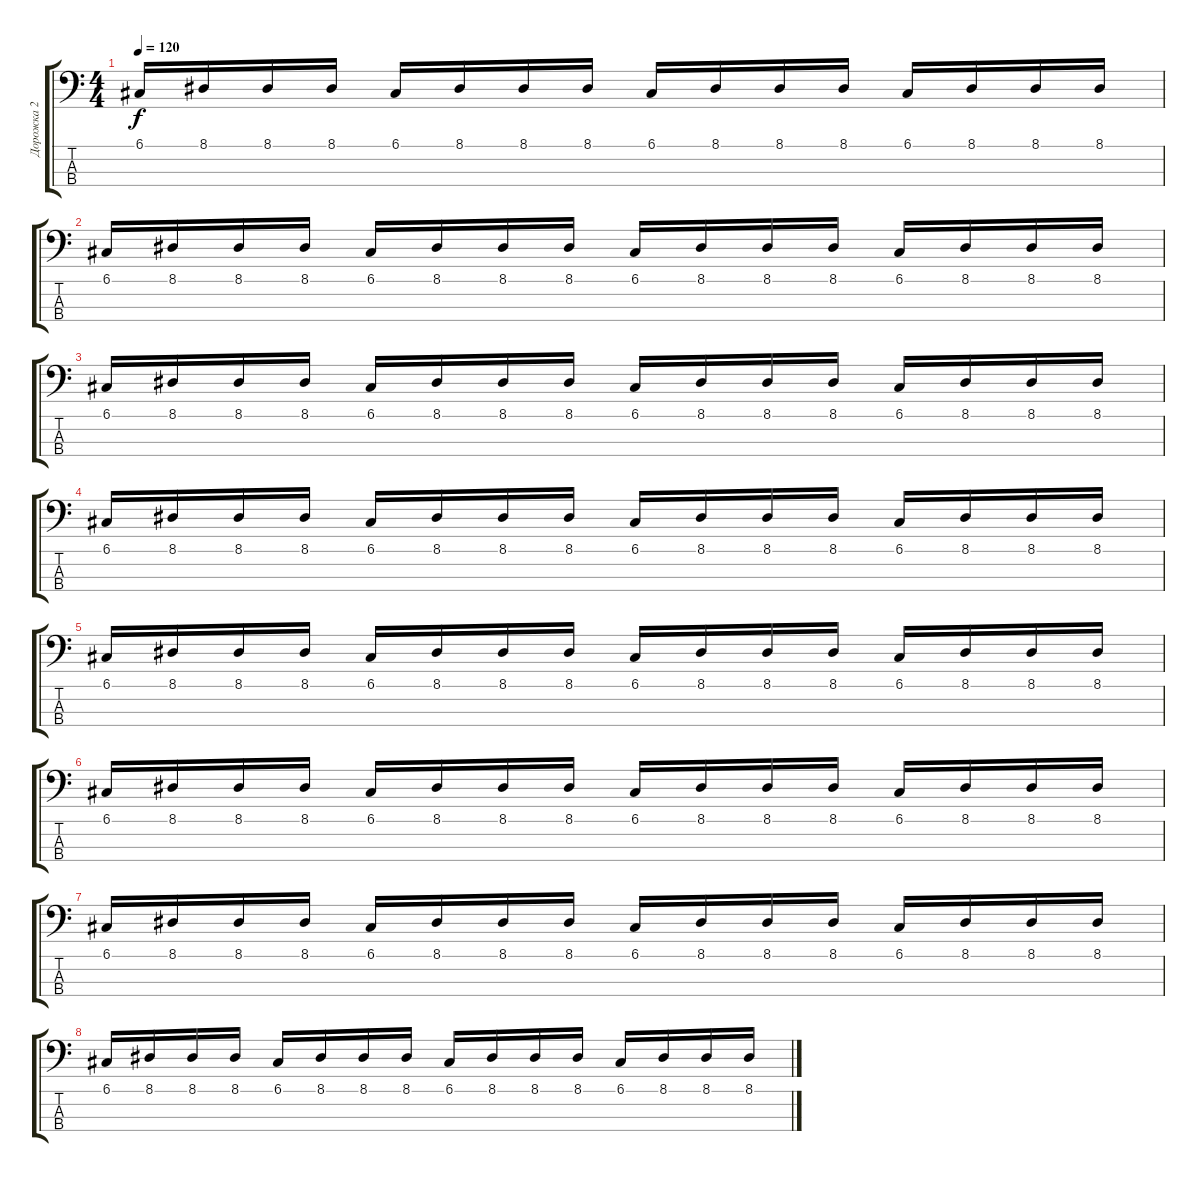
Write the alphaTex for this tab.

\track ("Дорожка 2" "Дорожка 2") {instrument lead8bassandlead}
\staff {score tabs}
\tuning (G2 D2 A1 E1) {hide}
\ts (4 4)
\tempo 120
\clef f4
\ks c
6.1.16{dy f} 8.1.16 8.1.16 8.1.16 6.1.16 8.1.16 8.1.16 8.1.16 6.1.16 8.1.16 8.1.16 8.1.16 6.1.16 8.1.16 8.1.16 8.1.16 |
6.1.16 8.1.16 8.1.16 8.1.16 6.1.16 8.1.16 8.1.16 8.1.16 6.1.16 8.1.16 8.1.16 8.1.16 6.1.16 8.1.16 8.1.16 8.1.16 |
6.1.16 8.1.16 8.1.16 8.1.16 6.1.16 8.1.16 8.1.16 8.1.16 6.1.16 8.1.16 8.1.16 8.1.16 6.1.16 8.1.16 8.1.16 8.1.16 |
6.1.16 8.1.16 8.1.16 8.1.16 6.1.16 8.1.16 8.1.16 8.1.16 6.1.16 8.1.16 8.1.16 8.1.16 6.1.16 8.1.16 8.1.16 8.1.16 |
6.1.16 8.1.16 8.1.16 8.1.16 6.1.16 8.1.16 8.1.16 8.1.16 6.1.16 8.1.16 8.1.16 8.1.16 6.1.16 8.1.16 8.1.16 8.1.16 |
6.1.16 8.1.16 8.1.16 8.1.16 6.1.16 8.1.16 8.1.16 8.1.16 6.1.16 8.1.16 8.1.16 8.1.16 6.1.16 8.1.16 8.1.16 8.1.16 |
6.1.16 8.1.16 8.1.16 8.1.16 6.1.16 8.1.16 8.1.16 8.1.16 6.1.16 8.1.16 8.1.16 8.1.16 6.1.16 8.1.16 8.1.16 8.1.16 |
6.1.16 8.1.16 8.1.16 8.1.16 6.1.16 8.1.16 8.1.16 8.1.16 6.1.16 8.1.16 8.1.16 8.1.16 6.1.16 8.1.16 8.1.16 8.1.16
